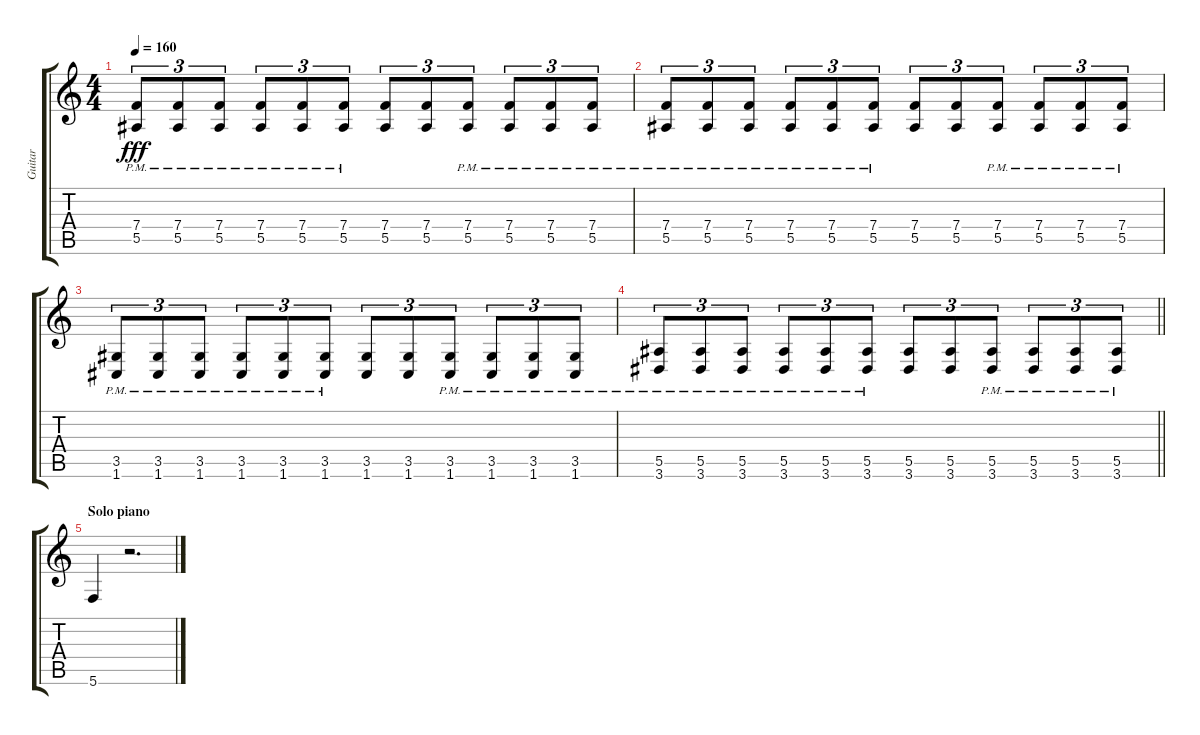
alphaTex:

\track ("Guitar" "Guitar") {instrument distortionguitar}
\staff {score tabs}
\tuning (C4 G3 Eb3 Bb2 F2 C2) {hide}
\ts (4 4)
\tempo 160
\clef g2
\ks c
(7.4{pm} 5.5{pm}).8{tu (3 2) dy fff} (7.4{pm} 5.5{pm}).8{tu (3 2)} (7.4{pm} 5.5{pm}).8{tu (3 2)} (7.4{pm} 5.5{pm}).8{tu (3 2)} (7.4{pm} 5.5{pm}).8{tu (3 2)} (7.4{pm} 5.5{pm}).8{tu (3 2)} (7.4 5.5).8{tu (3 2)} (7.4 5.5).8{tu (3 2)} (7.4{pm} 5.5{pm}).8{tu (3 2)} (7.4{pm} 5.5{pm}).8{tu (3 2)} (7.4{pm} 5.5{pm}).8{tu (3 2)} (7.4{pm} 5.5{pm}).8{tu (3 2)} |
(7.4{pm} 5.5{pm}).8{tu (3 2)} (7.4{pm} 5.5{pm}).8{tu (3 2)} (7.4{pm} 5.5{pm}).8{tu (3 2)} (7.4{pm} 5.5{pm}).8{tu (3 2)} (7.4{pm} 5.5{pm}).8{tu (3 2)} (7.4{pm} 5.5{pm}).8{tu (3 2)} (7.4 5.5).8{tu (3 2)} (7.4 5.5).8{tu (3 2)} (7.4{pm} 5.5{pm}).8{tu (3 2)} (7.4{pm} 5.5{pm}).8{tu (3 2)} (7.4{pm} 5.5{pm}).8{tu (3 2)} (7.4{pm} 5.5{pm}).8{tu (3 2)} |
(3.5{pm} 1.6{pm}).8{tu (3 2)} (3.5{pm} 1.6{pm}).8{tu (3 2)} (3.5{pm} 1.6{pm}).8{tu (3 2)} (3.5{pm} 1.6{pm}).8{tu (3 2)} (3.5{pm} 1.6{pm}).8{tu (3 2)} (3.5{pm} 1.6{pm}).8{tu (3 2)} (3.5 1.6).8{tu (3 2)} (3.5 1.6).8{tu (3 2)} (3.5{pm} 1.6{pm}).8{tu (3 2)} (3.5{pm} 1.6{pm}).8{tu (3 2)} (3.5{pm} 1.6{pm}).8{tu (3 2)} (3.5{pm} 1.6{pm}).8{tu (3 2)} |
\barLineRight lightlight
(5.5{pm} 3.6{pm}).8{tu (3 2)} (5.5{pm} 3.6{pm}).8{tu (3 2)} (5.5{pm} 3.6{pm}).8{tu (3 2)} (5.5{pm} 3.6{pm}).8{tu (3 2)} (5.5{pm} 3.6{pm}).8{tu (3 2)} (5.5{pm} 3.6{pm}).8{tu (3 2)} (5.5 3.6).8{tu (3 2)} (5.5 3.6).8{tu (3 2)} (5.5{pm} 3.6{pm}).8{tu (3 2)} (5.5{pm} 3.6{pm}).8{tu (3 2)} (5.5{pm} 3.6{pm}).8{tu (3 2)} (5.5{pm} 3.6{pm}).8{tu (3 2)} |
\section ("" "Solo piano")
5.6.4 r.2{d}
